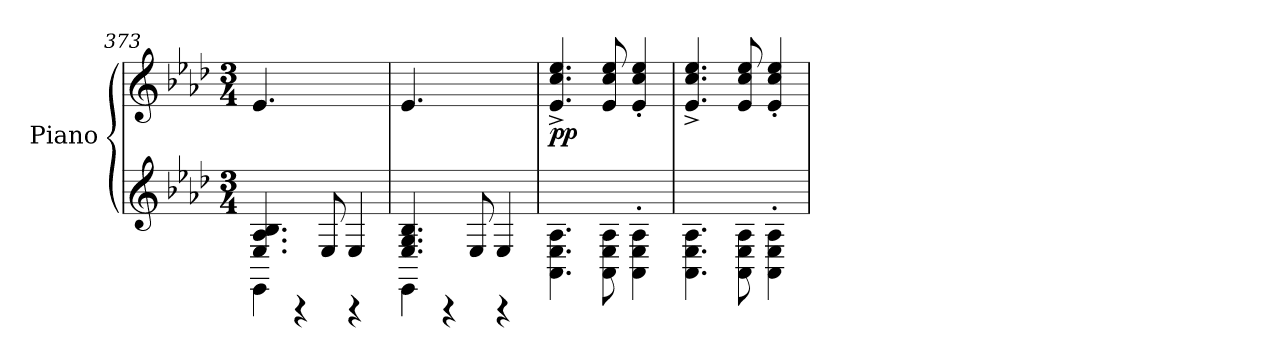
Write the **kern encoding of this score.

**kern	**kern	**dynam
*part1	*part1	*part1
*staff2	*staff1	*staff1/2
*I"Piano	*	*
*I'Pno.	*	*
*clefG2	*clefG2	*
*k[b-e-a-d-]	*k[b-e-a-d-]	*
*M3/4	*M3/4	*
=373	=373	=373
*^	*	*
*	*^	*	*
4.ryy	4EE-\	4.E-/ 4.A-/ 4.B-/	4.e-/	.
.	4rAAA	.	.	.
8E-/	.	4.ryy	4.ryy	.
4E-/	4rAAA	.	.	.
=374	=374	=374	=374	=374
4.ryy	4EE-\	4.E-/ 4.G/ 4.B-/	4.e-/	.
.	4rAAA	.	.	.
8E-/	.	4.ryy	4.ryy	.
4E-/	4rAAA	.	.	.
*	*v	*v	*	*
=375	=375	=375	=375
!	!	!	!LO:DY:b
*v	*v	*	*
4.AA-\ 4.E-\ 4.A-\	4.e-/^ 4.cc/^ 4.ee-/^	pp
8AA-\ 8E-\ 8A-\	8e-/ 8cc/ 8ee-/	.
4AA-\' 4E-\' 4A-\'	4e-/' 4cc/' 4ee-/'	.
=376	=376	=376
4.AA-\ 4.E-\ 4.A-\	4.e-/^ 4.cc/^ 4.ee-/^	.
8AA-\ 8E-\ 8A-\	8e-/ 8cc/ 8ee-/	.
4AA-\' 4E-\' 4A-\'	4e-/' 4cc/' 4ee-/'	.
=	=	=
*-	*-	*-
